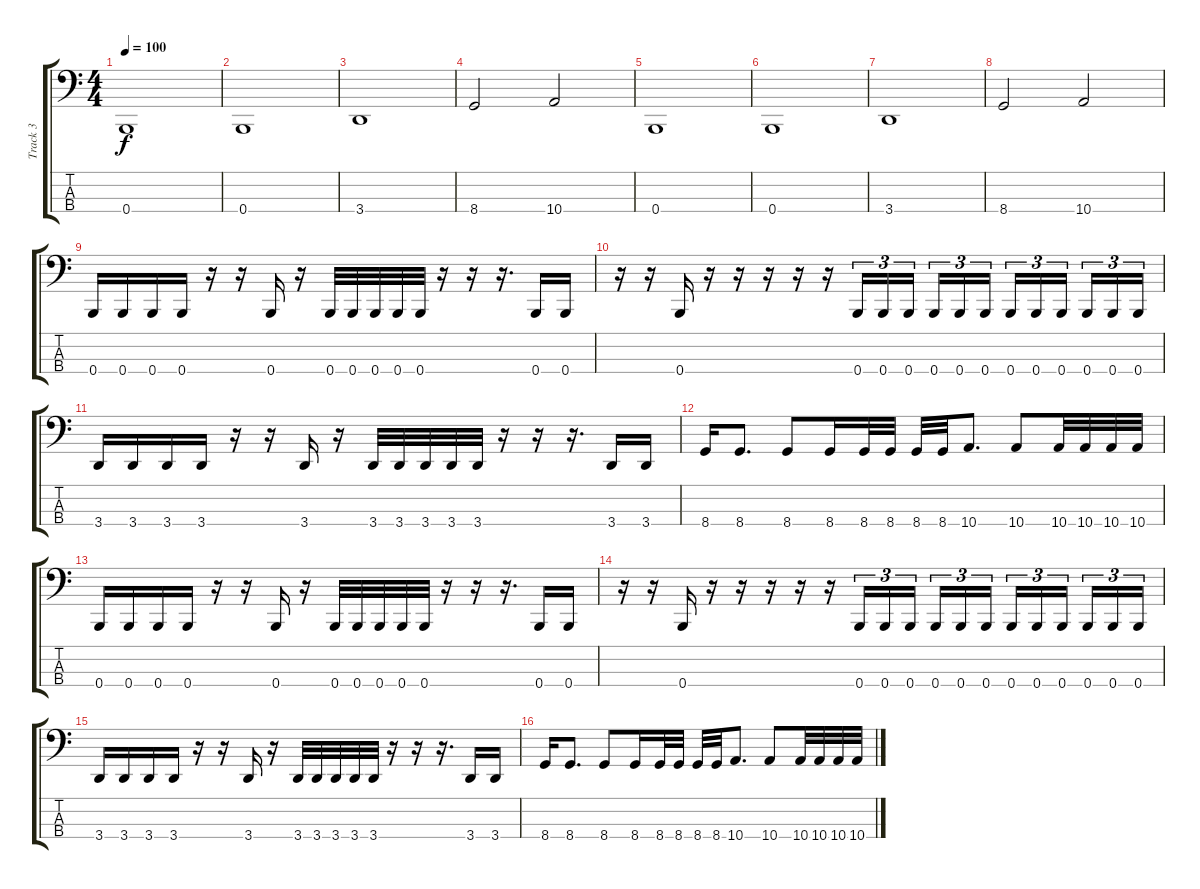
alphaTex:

\track ("Track 3" "Track 3") {instrument electricbassfinger}
\staff {score tabs}
\tuning (E2 B1 Gb1 B0) {hide}
\ts (4 4)
\tempo 100
\clef f4
\ks c
0.4.1{dy f instrument electricbassfinger} |
0.4.1 |
3.4.1 |
8.4.2 10.4.2 |
0.4.1 |
0.4.1 |
3.4.1 |
8.4.2 10.4.2 |
0.4.16 0.4.16 0.4.16 0.4.16 r.16 r.16 0.4.16 r.16 0.4.32 0.4.32 0.4.32 0.4.32 0.4.32 r.16 r.16 r.16{d} 0.4.16 0.4.16 |
r.16 r.16 0.4.16 r.16 r.16 r.16 r.16 r.16 0.4.16{tu (3 2)} 0.4.16{tu (3 2)} 0.4.16{tu (3 2) beam splitsecondary} 0.4.16{tu (3 2)} 0.4.16{tu (3 2)} 0.4.16{tu (3 2)} 0.4.16{tu (3 2)} 0.4.16{tu (3 2)} 0.4.16{tu (3 2) beam splitsecondary} 0.4.16{tu (3 2)} 0.4.16{tu (3 2)} 0.4.16{tu (3 2)} |
3.4.16 3.4.16 3.4.16 3.4.16 r.16 r.16 3.4.16 r.16 3.4.32 3.4.32 3.4.32 3.4.32 3.4.32 r.16 r.16 r.16{d} 3.4.16 3.4.16 |
8.4.16 8.4.8{d} 8.4.8 8.4.16 8.4.32 8.4.32 8.4.32 8.4.32 10.4.8{d} 10.4.8 10.4.32 10.4.32 10.4.32 10.4.32 |
0.4.16 0.4.16 0.4.16 0.4.16 r.16 r.16 0.4.16 r.16 0.4.32 0.4.32 0.4.32 0.4.32 0.4.32 r.16 r.16 r.16{d} 0.4.16 0.4.16 |
r.16 r.16 0.4.16 r.16 r.16 r.16 r.16 r.16 0.4.16{tu (3 2)} 0.4.16{tu (3 2)} 0.4.16{tu (3 2) beam splitsecondary} 0.4.16{tu (3 2)} 0.4.16{tu (3 2)} 0.4.16{tu (3 2)} 0.4.16{tu (3 2)} 0.4.16{tu (3 2)} 0.4.16{tu (3 2) beam splitsecondary} 0.4.16{tu (3 2)} 0.4.16{tu (3 2)} 0.4.16{tu (3 2)} |
3.4.16 3.4.16 3.4.16 3.4.16 r.16 r.16 3.4.16 r.16 3.4.32 3.4.32 3.4.32 3.4.32 3.4.32 r.16 r.16 r.16{d} 3.4.16 3.4.16 |
8.4.16 8.4.8{d} 8.4.8 8.4.16 8.4.32 8.4.32 8.4.32 8.4.32 10.4.8{d} 10.4.8 10.4.32 10.4.32 10.4.32 10.4.32
